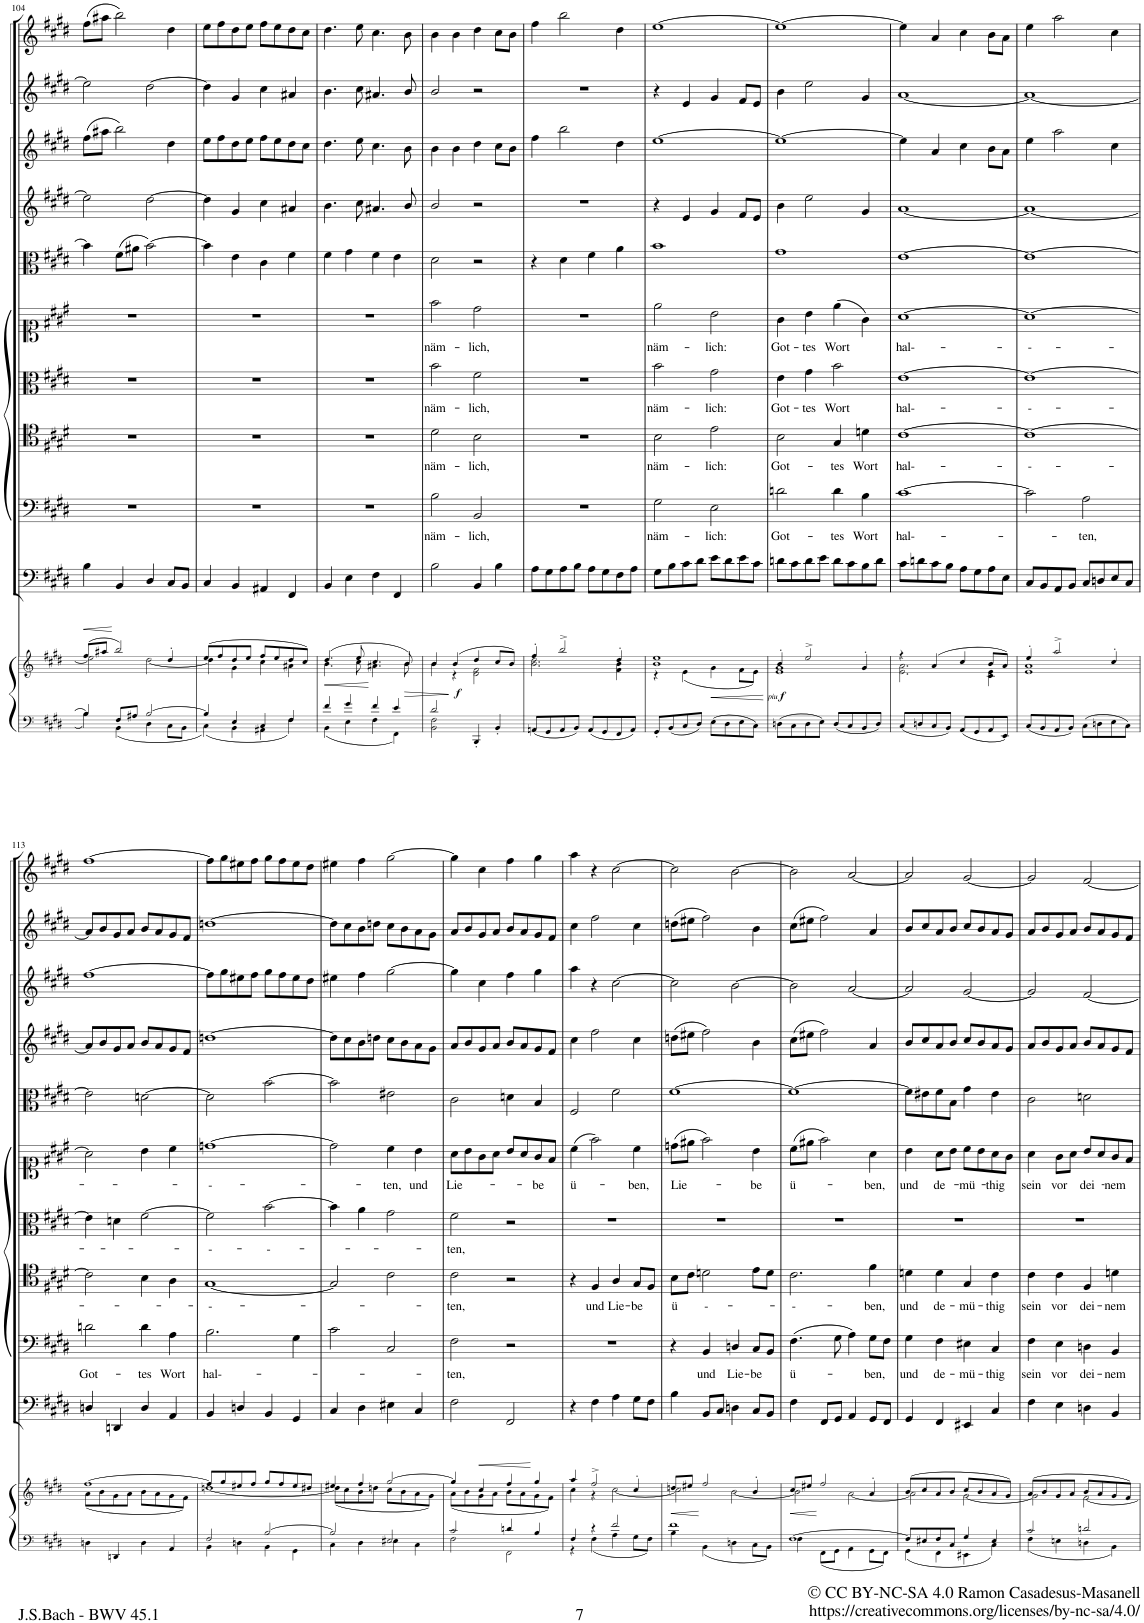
**kern	**kern	**dynam	**kern	**kern	**text	**kern	**text	**kern	**text	**kern	**text	**kern	**kern	**kern	**kern	**kern
*part11	*part11	*part11	*part10	*part9	*part9	*part8	*part8	*part7	*part7	*part6	*part6	*part5	*part4	*part3	*part2	*part1
*staff12	*staff11	*staff11/12	*staff10	*staff9	*staff9	*staff8	*staff8	*staff7	*staff7	*staff6	*staff6	*staff5	*staff4	*staff3	*staff2	*staff1
*I"Piano reduction	*	*	*I"Continuo	*I"Basso	*	*I"Tenore	*	*I"Alto	*	*I"Soprano	*	*I"Viola	*I"Violino II	*I"Violino I	*I"Flauto traverso II Oboe II	*I"Flauto traverso I Oboe I
*I'Pno	*	*	*	*	*	*	*	*	*	*	*	*	*	*	*I'Ob	*I'Ob
!!LO:PB:g=z
*clefF4	*clefG2	*	*clefF4	*clefF4	*	*clefC4	*	*clefC3	*	*clefC1	*	*clefC3	*clefG2	*clefG2	*clefG2	*clefG2
*k[f#c#g#d#]	*k[f#c#g#d#]	*	*k[f#c#g#d#]	*k[f#c#g#d#]	*	*k[f#c#g#d#]	*	*k[f#c#g#d#]	*	*k[f#c#g#d#]	*	*k[f#c#g#d#]	*k[f#c#g#d#]	*k[f#c#g#d#]	*k[f#c#g#d#]	*k[f#c#g#d#]
*M2/2	*M2/2	*	*M2/2	*M2/2	*	*M2/2	*	*M2/2	*	*M2/2	*	*M2/2	*M2/2	*M2/2	*M2/2	*M2/2
*met(c|)	*met(c|)	*	*met(c|)	*met(c|)	*	*met(c|)	*	*met(c|)	*	*met(c|)	*	*met(c|)	*met(c|)	*met(c|)	*met(c|)	*met(c|)
=104	=104	=104	=104	=104	=104	=104	=104	=104	=104	=104	=104	=104	=104	=104	=104	=104
*^	*	*	*	*	*	*	*	*	*	*	*	*	*	*	*	*
!	!	!	!LO:HP:b	!	!	!	!	!	!	!	!	!	!	!	!	!	!
*	*	*^	*	*	*	*	*	*	*	*	*	*	*	*	*	*	*
4B/]	4B\	(8ff#/L	2ee\]	<	4B\	1r	.	1r	.	1r	.	1r	.	4b\]	2ee\]	(8ff#\L	2ee\]	(8ff#\L
.	.	8aa#X/J	.	.	.	.	.	.	.	.	.	.	.	.	.	8aa#X\J	.	8aa#X\J
8F#/L	4BB\	2bb/)	.	.	4BB/	.	.	.	.	.	.	.	.	(8f#\L	.	2bb\)	.	2bb\)
8A#X/J	.	.	.	.	.	.	.	.	.	.	.	.	.	8a#X\J	.	.	.	.
[2B/	4D#\	.	[2dd#\	.	4D#/	.	.	.	.	.	.	.	.	[2b\)	[2dd#\	.	[2dd#\	.
.	8C#\L	4dd#'/	.	.	8C#/L	.	.	.	.	.	.	.	.	.	.	4dd#\	.	4dd#\
.	8BB\J	.	.	.	8BB/J	.	.	.	.	.	.	.	.	.	.	.	.	.
=105	=105	=105	=105	=105	=105	=105	=105	=105	=105	=105	=105	=105	=105	=105	=105	=105	=105	=105
4B/]	4C#\	(8ee/L	4dd#\]	.	4C#/	1r	.	1r	.	1r	.	1r	.	4b\]	4dd#\]	8ee\L	4dd#\]	8ee\L
.	.	8ff#/	.	.	.	.	.	.	.	.	.	.	.	.	.	8ff#\	.	8ff#\
4E/	4BB\	8dd#/	4g#\	.	4BB/	.	.	.	.	.	.	.	.	4e\	4g#/	8dd#\	4g#/	8dd#\
.	.	8ee/J	.	.	.	.	.	.	.	.	.	.	.	.	.	8ee\J	.	8ee\J
4C#/	4AA#X\	8ff#/L	4cc#\	.	4AA#X/	.	.	.	.	.	.	.	.	4c#\	4cc#\	8ff#\L	4cc#\	8ff#\L
.	.	8ee/	.	.	.	.	.	.	.	.	.	.	.	.	.	8ee\	.	8ee\
4F#/	4F#\	8dd#/	4a#X\	.	4FF#/	.	.	.	.	.	.	.	.	4f#\	4a#X/	8dd#\	4a#X/	8dd#\
.	.	8cc#/J)	.	.	.	.	.	.	.	.	.	.	.	.	.	8cc#\J	.	8cc#\J
=106	=106	=106	=106	=106	=106	=106	=106	=106	=106	=106	=106	=106	=106	=106	=106	=106	=106	=106
!	!	!	!	!LO:HP:b	!	!	!	!	!	!	!	!	!	!	!	!	!	!
4f#/	4BB\	(4.dd#/	4.b\	<	4BB/	1r	.	1r	.	1r	.	1r	.	4f#\	4.b\	4.dd#\	4.b\	4.dd#\
4g#/	4E\	.	.	.	4E\	.	.	.	.	.	.	.	.	4g#\	.	.	.	.
.	.	8ee/	8cc#\	.	.	.	.	.	.	.	.	.	.	.	8cc#\	8ee\	8cc#\	8ee\
4f#/	4F#\	4.cc#/	4.a#X\	[	4F#\	.	.	.	.	.	.	.	.	4f#\	4.a#X/	4.cc#\	4.a#X/	4.cc#\
4e/	4FF#\	.	.	.	4FF#/	.	.	.	.	.	.	.	.	4e\	.	.	.	.
!	!	!	!	!LO:HP:b	!	!	!	!	!	!	!	!	!	!	!	!	!	!
.	.	8b/)	8b\	>	.	.	.	.	.	.	.	.	.	.	8b/	8b\	8b/	8b\
=107	=107	=107	=107	=107	=107	=107	=107	=107	=107	=107	=107	=107	=107	=107	=107	=107	=107	=107
!	!	!	!	!	!	!	!LO:LY:b	!	!LO:LY:b	!	!LO:LY:b	!	!LO:LY:b	!	!	!	!	!
2d#/	2BB\ 2F#\	4b/	4b\	.	2B\	2B\	näm-	2d#\	näm-	2b\	näm-	2ff#\	näm-	2d#\	2b/	4b\	2b/	4b\
!	!	!	!	!LO:DY:n=1:b	!	!	!	!	!	!	!	!	!	!	!	!	!	!
.	.	(4b/	4r	[ f	.	.	.	.	.	.	.	.	.	.	.	4b\	.	4b\
!	!	!	!	!	!	!	!LO:LY:b	!	!LO:LY:b	!	!LO:LY:b	!	!LO:LY:b	!	!	!	!	!
4BBB'</	2ryy	4dd#/	2d#\ 2f#\	.	4BB/	2BB/	lich,	2B\	lich,	2f#\	lich,	2dd#\	lich,	2r	2r	4dd#\	2r	4dd#\
4BB'</	.	8cc#/L	.	.	4B\	.	.	.	.	.	.	.	.	.	.	8cc#\L	.	8cc#\L
.	.	8b/J)	.	.	.	.	.	.	.	.	.	.	.	.	.	8b\J	.	8b\J
*v	*v	*	*	*	*	*	*	*	*	*	*	*	*	*	*	*	*	*
=108	=108	=108	=108	=108	=108	=108	=108	=108	=108	=108	=108	=108	=108	=108	=108	=108	=108
8AAn/L	4ff#'/	2.b\ 2.dd#\	.	8A\L	1r	.	1r	.	1r	.	1r	.	4r	1r	4ff#\	1r	4ff#\
8GG#/	.	.	.	8G#\	.	.	.	.	.	.	.	.	.	.	.	.	.
8AA/	2bb^/	.	.	8A\	.	.	.	.	.	.	.	.	4d#\	.	2bb\	.	2bb\
8BB/J	.	.	.	8B\J	.	.	.	.	.	.	.	.	.	.	.	.	.
8AA/L	.	.	.	8A\L	.	.	.	.	.	.	.	.	4f#\	.	.	.	.
8GG#/	.	.	.	8G#\	.	.	.	.	.	.	.	.	.	.	.	.	.
8FF#/	4dd#'/	4f#\ 4b\	.	8F#\	.	.	.	.	.	.	.	.	4a\	.	4dd#\	.	4dd#\
8AA/J	.	.	.	8A\J	.	.	.	.	.	.	.	.	.	.	.	.	.
=109	=109	=109	=109	=109	=109	=109	=109	=109	=109	=109	=109	=109	=109	=109	=109	=109	=109
!	!	!	!	!	!	!LO:LY:b	!	!LO:LY:b	!	!LO:LY:b	!	!LO:LY:b	!	!	!	!	!
8GG#'/L	1b 1ee	4r	.	8G#\L	2G#\	näm-	2B\	näm-	2b\	näm-	2ee\	näm-	1b	4r	[1ee	4r	[1ee
8BB/	.	.	.	8B\	.	.	.	.	.	.	.	.	.	.	.	.	.
8C#/	.	(4e\	.	8c#\	.	.	.	.	.	.	.	.	.	4e/	.	4e/	.
8D#/J	.	.	.	8d#\J	.	.	.	.	.	.	.	.	.	.	.	.	.
!	!	!	!LO:HP:b	!	!	!LO:LY:b	!	!LO:LY:b	!	!LO:LY:b	!	!LO:LY:b	!	!	!	!	!
8E\L	.	4g#\	<	8e\L	2E\	lich:	2e\	lich:	2g#\	lich:	2b\	lich:	.	4g#/	.	4g#/	.
8D#\	.	.	.	8d#\	.	.	.	.	.	.	.	.	.	.	.	.	.
8E\	.	8f#\L	.	8e\	.	.	.	.	.	.	.	.	.	8f#/L	.	8f#/L	.
8C#\J	.	8e\J)	.	8c#\J	.	.	.	.	.	.	.	.	.	8e/J	.	8e/J	.
*	*v	*v	*	*	*	*	*	*	*	*	*	*	*	*	*	*	*
.	.	]	.	.	.	.	.	.	.	.	.	.	.	.	.	.
=110	=110	=110	=110	=110	=110	=110	=110	=110	=110	=110	=110	=110	=110	=110	=110	=110
*	*^	*	*	*	*	*	*	*	*	*	*	*	*	*	*	*
!	!	!	!LO:DY:b	!	!	!LO:LY:b	!	!LO:LY:b	!	!LO:LY:b	!	!LO:LY:b	!	!	!	!	!
!	!	!	!LO:DY:n=1:b	!	!	!	!	!	!	!	!	!	!	!	!	!	!
8Dn\L	4b'/	1e 1g#	other-dynamics f	8dn\L	2dn\	Got-	2B\	Got-	4e\	Got-	4g#\	Got-	1g#	4b\	1ee_	4b\	1ee_
8C#\	.	.	.	8c#\	.	.	.	.	.	.	.	.	.	.	.	.	.
!	!	!	!	!	!	!	!	!	!	!LO:LY:b	!	!LO:LY:b	!	!	!	!	!
8D\	2ee^/	.	.	8d\	.	.	.	.	4g#\	tes	4b\	tes	.	2ee\	.	2ee\	.
8E\J	.	.	.	8e\J	.	.	.	.	.	.	.	.	.	.	.	.	.
!	!	!	!	!	!	!LO:LY:b	!	!LO:LY:b	!	!LO:LY:b	!	!LO:LY:b	!	!	!	!	!
8D/L	.	.	.	8d\L	4d\	tes	4G#/	tes	2b\	Wort	(4ee\	Wort	.	.	.	.	.
8C#/	.	.	.	8c#\	.	.	.	.	.	.	.	.	.	.	.	.	.
!	!	!	!	!	!	!LO:LY:b	!	!LO:LY:b	!	!	!	!	!	!	!	!	!
8BB/	4g#'/	.	.	8B\	4B\	Wort	4dn\	Wort	.	.	4g#\)	.	.	4g#/	.	4g#/	.
8D/J	.	.	.	8d\J	.	.	.	.	.	.	.	.	.	.	.	.	.
=111	=111	=111	=111	=111	=111	=111	=111	=111	=111	=111	=111	=111	=111	=111	=111	=111	=111
!	!	!	!	!	!	!LO:LY:b	!	!LO:LY:b	!	!LO:LY:b	!	!LO:LY:b	!	!	!	!	!
8C#/L	4r	2.e\ 2.a\	.	8c#\L	[1c#	hal--	[1c#	hal--	[1e	hal--	[1a	hal--	[1e	[1a	4ee\]	[1a	4ee\]
8Dn/	.	.	.	8dn\	.	.	.	.	.	.	.	.	.	.	.	.	.
8C#/	(4a/	.	.	8c#\	.	.	.	.	.	.	.	.	.	.	4a/	.	4a/
8BB/J	.	.	.	8B\J	.	.	.	.	.	.	.	.	.	.	.	.	.
8AA/L	4cc#/	.	.	8A\L	.	.	.	.	.	.	.	.	.	.	4cc#\	.	4cc#\
8GG#/	.	.	.	8G#\	.	.	.	.	.	.	.	.	.	.	.	.	.
8AA/	8b/L	4c#\ 4e\	.	8A\	.	.	.	.	.	.	.	.	.	.	8b\L	.	8b\L
8EE/J	8a/J)	.	.	8E\J	.	.	.	.	.	.	.	.	.	.	8a\J	.	8a\J
=112	=112	=112	=112	=112	=112	=112	=112	=112	=112	=112	=112	=112	=112	=112	=112	=112	=112
!	!	!	!	!	!	!	!	!LO:LY:b	!	!LO:LY:b	!	!LO:LY:b	!	!	!	!	!
8C#/L	4ee'/	1e 1a	.	8C#/L	2c#\]	.	1c#_	--	1e_	--	1a_	--	1e_	1a_	4ee\	1a_	4ee\
8BB/	.	.	.	8BB/	.	.	.	.	.	.	.	.	.	.	.	.	.
8AA/	2aa^/	.	.	8AA/	.	.	.	.	.	.	.	.	.	.	2aa\	.	2aa\
8BB/J	.	.	.	8BB/J	.	.	.	.	.	.	.	.	.	.	.	.	.
!	!	!	!	!	!	!LO:LY:b	!	!	!	!	!	!	!	!	!	!	!
8C#\L	.	.	.	8C#/L	2A\	ten,	.	.	.	.	.	.	.	.	.	.	.
8Dn\	.	.	.	8Dn/	.	.	.	.	.	.	.	.	.	.	.	.	.
8E\	4cc#'/	.	.	8E/	.	.	.	.	.	.	.	.	.	.	4cc#\	.	4cc#\
8C#\J	.	.	.	8C#/J	.	.	.	.	.	.	.	.	.	.	.	.	.
!!LO:LB:g=z
=113	=113	=113	=113	=113	=113	=113	=113	=113	=113	=113	=113	=113	=113	=113	=113	=113	=113
!	!	!	!	!	!	!LO:LY:b	!	!	!	!	!	!	!	!	!	!	!
4Dn\	[1ff#	(8a\L	.	4Dn/	2dn\	Got-	2c#\]	.	4e\]	.	2a\]	.	2e\]	8a/L]	[1ff#	8a/L]	[1ff#
.	.	8b\	.	.	.	.	.	.	.	.	.	.	.	8b/	.	8b/	.
4DDn/	.	8g#\	.	4DDn/	.	.	.	.	4dn\	.	.	.	.	8g#/	.	8g#/	.
.	.	8a\J	.	.	.	.	.	.	.	.	.	.	.	8a/J	.	8a/J	.
!	!	!	!	!	!	!LO:LY:b	!	!	!	!	!	!	!	!	!	!	!
4D\	.	8b\L	.	4D/	4d\	tes	4B\	.	[2f#\	.	4b\	.	[2dn\	8b/L	.	8b/L	.
.	.	8a\	.	.	.	.	.	.	.	.	.	.	.	8a/	.	8a/	.
!	!	!	!	!	!	!LO:LY:b	!	!	!	!	!	!	!	!	!	!	!
4AA/	.	8g#\	.	4AA/	4A\	Wort	4A\	.	.	.	4cc#\	.	.	8g#/	.	8g#/	.
.	.	8f#\J)	.	.	.	.	.	.	.	.	.	.	.	8f#/J	.	8f#/J	.
=114	=114	=114	=114	=114	=114	=114	=114	=114	=114	=114	=114	=114	=114	=114	=114	=114	=114
*^	*	*	*	*	*	*	*	*	*	*	*	*	*	*	*	*	*
!	!	!	!	!	!	!	!LO:LY:b	!	!LO:LY:b	!	!LO:LY:b	!	!LO:LY:b	!	!	!	!	!
2F#/	4BB\	8ff#/L]	[1ddn	.	4BB/	2.B\	hal--	[1G#	--	2f#\]	--	[1ddn	--	2d\]	[1ddn	8ff#\L]	[1ddn	8ff#\L]
.	.	8gg#/	.	.	.	.	.	.	.	.	.	.	.	.	.	8gg#\	.	8gg#\
.	4Dn\	8ee#X/	.	.	4Dn/	.	.	.	.	.	.	.	.	.	.	8ee#X\	.	8ee#X\
.	.	8ff#/J	.	.	.	.	.	.	.	.	.	.	.	.	.	8ff#\J	.	8ff#\J
!	!	!	!	!	!	!	!	!	!	!	!LO:LY:b	!	!	!	!	!	!	!
[2B/	4BB\	8gg#/L	.	.	4BB/	.	.	.	.	[2b\	--	.	.	[2b\	.	8gg#\L	.	8gg#\L
.	.	8ff#/	.	.	.	.	.	.	.	.	.	.	.	.	.	8ff#\	.	8ff#\
.	4GG#\	8ee#/	.	.	4GG#/	4G#\	.	.	.	.	.	.	.	.	.	8ee#\	.	8ee#\
.	.	8dd#X/J	.	.	.	.	.	.	.	.	.	.	.	.	.	8dd#\J	.	8dd#\J
=115	=115	=115	=115	=115	=115	=115	=115	=115	=115	=115	=115	=115	=115	=115	=115	=115	=115	=115
2B/]	4C#\	4ee#X/	(8dd\L]	.	4C#/	2c#\	.	2G#/]	.	4b\]	.	2dd\]	.	2b\]	8dd\L]	4ee#X\	8dd\L]	4ee#X\
.	.	.	8cc#\	.	.	.	.	.	.	.	.	.	.	.	8cc#\	.	8cc#\	.
.	4D#\	4ff#/	8b\	.	4D#\	.	.	.	.	4a\	.	.	.	.	8b\	4ff#\	8b\	4ff#\
.	.	.	8ddn\J	.	.	.	.	.	.	.	.	.	.	.	8ddn\J	.	8ddn\J	.
!	!	!	!	!	!	!	!	!	!	!	!	!	!LO:LY:b	!	!	!	!	!
2E#X/	4E#\	[2gg#/	8cc#\L	.	4E#X\	2C#/	.	2c#\	.	2g#\	.	4cc#\	ten,	2e#X\	8cc#\L	[2gg#\	8cc#\L	[2gg#\
.	.	.	8b\	.	.	.	.	.	.	.	.	.	.	.	8b\	.	8b\	.
!	!	!	!	!	!	!	!	!	!	!	!	!	!LO:LY:b	!	!	!	!	!
.	4C#\	.	8a\	.	4C#/	.	.	.	.	.	.	4b\	und	.	8a\	.	8a\	.
.	.	.	8g#\J)	.	.	.	.	.	.	.	.	.	.	.	8g#\J	.	8g#\J	.
=116	=116	=116	=116	=116	=116	=116	=116	=116	=116	=116	=116	=116	=116	=116	=116	=116	=116	=116
!	!	!	!	!	!	!	!LO:LY:b	!	!LO:LY:b	!	!LO:LY:b	!	!LO:LY:b	!	!	!	!	!
2c#/	2F#\	4gg#/]	(8a\L	.	2F#\	2F#\	ten,	2c#\	ten,	2f#\	ten,	8a\L	Lie	2c#\	8a/L	4gg#\]	8a/L	4gg#\]
.	.	.	8b\	.	.	.	.	.	.	.	.	8b\	.	.	8b/	.	8b/	.
!	!	!	!	!LO:HP:b	!	!	!	!	!	!	!	!	!	!	!	!	!	!
.	.	4cc#/	8g#\	<	.	.	.	.	.	.	.	8g#\	.	.	8g#/	4cc#\	8g#/	4cc#\
.	.	.	8a\J	.	.	.	.	.	.	.	.	8a\J	.	.	8a/J	.	8a/J	.
4dn/	2FF#\	4ff#/	8b\L	.	2FF#/	2r	.	2r	.	2r	.	8b/L	.	4dn\	8b/L	4ff#\	8b/L	4ff#\
.	.	.	8a\	.	.	.	.	.	.	.	.	8a/	.	.	8a/	.	8a/	.
!	!	!	!	!	!	!	!	!	!	!	!	!	!LO:LY:b	!	!	!	!	!
4B/	.	4gg#/	8g#\	[	.	.	.	.	.	.	.	8g#/	be	4B/	8g#/	4gg#\	8g#/	4gg#\
.	.	.	8f#\J)	.	.	.	.	.	.	.	.	8f#/J	.	.	8f#/J	.	8f#/J	.
=117	=117	=117	=117	=117	=117	=117	=117	=117	=117	=117	=117	=117	=117	=117	=117	=117	=117	=117
!	!	!	!	!	!	!	!	!	!	!	!	!	!LO:LY:b	!	!	!	!	!
4F#/	4r	4aa/	4cc#\	.	4r	1r	.	4r	.	1r	.	(4cc#\	ü-	2F#/	4cc#\	4aa\	4cc#\	4aa\
!	!	!	!	!	!	!	!	!	!LO:LY:b	!	!	!	!	!	!	!	!	!
4r	4F#\	2ff#^/	4r	.	4F#\	.	.	4F#/	und	.	.	2ff#\)	.	.	2ff#\	4r	2ff#\	4r
!	!	!	!	!	!	!	!	!	!LO:LY:b	!	!	!	!	!	!	!	!	!
2f#/	4A\	.	[2cc#\	.	4A\	.	.	4A/	Lie-	.	.	.	.	2f#\	.	[2cc#\	.	[2cc#\
!	!	!	!	!	!	!	!	!	!LO:LY:b	!	!	!	!LO:LY:b	!	!	!	!	!
.	8G#\L	4cc#'/	.	.	8G#\L	.	.	8G#/L	be	.	.	4cc#\	ben,	.	4cc#\	.	4cc#\	.
.	8F#\J	.	.	.	8F#\J	.	.	8F#/J	.	.	.	.	.	.	.	.	.	.
=118	=118	=118	=118	=118	=118	=118	=118	=118	=118	=118	=118	=118	=118	=118	=118	=118	=118	=118
!	!	!	!	!LO:HP:b	!	!	!	!	!LO:LY:b	!	!	!	!LO:LY:b	!	!	!	!	!
1f#	4B\	8ddn/L	2cc#\]	<	4B\	4r	.	8B\L	ü	1r	.	(8ddn\L	Lie-	[1f#	(8ddn\L	2cc#\]	(8ddn\L	2cc#\]
.	.	8ee#X/J	.	.	.	.	.	8c#\J	.	.	.	8ee#X\J	.	.	8ee#X\J	.	8ee#X\J	.
!	!	!	!	!	!	!	!LO:LY:b	!	!LO:LY:b	!	!	!	!	!	!	!	!	!
.	4BB\	2ff#/	.	[	8BB/L	4BB/	und	2dn\	--	.	.	2ff#\)	.	.	2ff#\)	.	2ff#\)	.
.	.	.	.	.	8C#/J	.	.	.	.	.	.	.	.	.	.	.	.	.
!	!	!	!	!	!	!	!LO:LY:b	!	!	!	!	!	!	!	!	!	!	!
.	4Dn\	.	[2b\	.	4Dn\	4Dn/	Lie-	.	.	.	.	.	.	.	.	[2b\	.	[2b\
!	!	!	!	!	!	!	!LO:LY:b	!	!	!	!	!	!LO:LY:b	!	!	!	!	!
.	8C#\L	4b'/	.	.	8C#/L	8C#/L	be	8e\L	.	.	.	4b\	be	.	4b\	.	4b\	.
.	8BB\J	.	.	.	8BB/J	8BB/J	.	8d\J	.	.	.	.	.	.	.	.	.	.
=119	=119	=119	=119	=119	=119	=119	=119	=119	=119	=119	=119	=119	=119	=119	=119	=119	=119	=119
!	!	!	!	!	!	!	!LO:LY:b	!	!LO:LY:b	!	!	!	!LO:LY:b	!	!	!	!	!
[1F#	4F#\	8cc#/L	2b\]	.	4F#\	(4.F#\	ü-	2.c#\	--	1r	.	(8cc#\L	ü-	1f#_	(8cc#\L	2b\]	(8cc#\L	2b\]
.	.	8ee#X/J	.	.	.	.	.	.	.	.	.	8ee#X\J	.	.	8ee#X\J	.	8ee#X\J	.
.	8FF#\L	2ff#/	.	[	8FF#/L	.	.	.	.	.	.	2ff#\)	.	.	2ff#\)	.	2ff#\)	.
.	8GG#\J	.	.	.	8GG#/J	8G#\	.	.	.	.	.	.	.	.	.	.	.	.
.	4AA\	.	[2a\	.	4AA/	4A\)	.	.	.	.	.	.	.	.	.	[2a/	.	[2a/
!	!	!	!	!	!	!	!LO:LY:b	!	!LO:LY:b	!	!	!	!LO:LY:b	!	!	!	!	!
.	8GG#\L	4a'/	.	.	8GG#/L	8G#\L	ben,	4f#\	ben,	.	.	4a\	ben,	.	4a/	.	4a/	.
.	8FF#\J	.	.	.	8FF#/J	8F#\J	.	.	.	.	.	.	.	.	.	.	.	.
=120	=120	=120	=120	=120	=120	=120	=120	=120	=120	=120	=120	=120	=120	=120	=120	=120	=120	=120
!	!	!	!	!	!	!	!LO:LY:b	!	!LO:LY:b	!	!	!	!LO:LY:b	!	!	!	!	!
8F#/L]	4GG#\	(8b/L	2a\]	.	4GG#/	4G#\	und	4dn\	und	1r	.	4b\	und	8f#\L]	8b/L	2a/]	8b/L	2a/]
8E#X/	.	8cc#/	.	.	.	.	.	.	.	.	.	.	.	8e#X\	8cc#/	.	8cc#/	.
!	!	!	!	!	!	!	!LO:LY:b	!	!LO:LY:b	!	!	!	!LO:LY:b	!	!	!	!	!
8F#/	4FF#\	8a/	.	.	4FF#/	4F#\	de-	4d\	de-	.	.	8a\L	de	8f#\	8a/	.	8a/	.
8C#/J	.	8b/J	.	.	.	.	.	.	.	.	.	8b\J	.	8B\J	8b/J	.	8b/J	.
!	!	!	!	!	!	!	!LO:LY:b	!	!LO:LY:b	!	!	!	!LO:LY:b	!	!	!	!	!
4G#/	4EE#X\	8cc#/L	[2g#\	.	4EE#X/	4E#X\	mü-	4G#/	mü-	.	.	8cc#\L	mü	4g#\	8cc#/L	[2g#/	8cc#/L	[2g#/
.	.	8b/	.	.	.	.	.	.	.	.	.	8b\	.	.	8b/	.	8b/	.
!	!	!	!	!	!	!	!LO:LY:b	!	!LO:LY:b	!	!	!	!LO:LY:b	!	!	!	!	!
4E#/	4C#\	8a/	.	.	4C#/	4C#/	thig	4c#\	thig	.	.	8a\	thig	4e#\	8a/	.	8a/	.
.	.	8g#/J)	.	.	.	.	.	.	.	.	.	8g#\J	.	.	8g#/J	.	8g#/J	.
=121	=121	=121	=121	=121	=121	=121	=121	=121	=121	=121	=121	=121	=121	=121	=121	=121	=121	=121
!	!	!	!	!	!	!	!LO:LY:b	!	!LO:LY:b	!	!	!	!LO:LY:b	!	!	!	!	!
2c#/	4F#\	(8a/L	2g#\]	.	4F#\	4F#\	sein	4c#\	sein	1r	.	4a\	sein	2c#\	8a/L	2g#/]	8a/L	2g#/]
.	.	8b/	.	.	.	.	.	.	.	.	.	.	.	.	8b/	.	8b/	.
!	!	!	!	!	!	!	!LO:LY:b	!	!LO:LY:b	!	!	!	!LO:LY:b	!	!	!	!	!
.	4En\	8g#/	.	.	4E\	4E\	vor	4c#\	vor	.	.	8g#\L	vor	.	8g#/	.	8g#/	.
.	.	8a/J	.	.	.	.	.	.	.	.	.	8a\J	.	.	8a/J	.	8a/J	.
!	!	!	!	!	!	!	!LO:LY:b	!	!LO:LY:b	!	!	!	!LO:LY:b	!	!	!	!	!
2dn/	4Dn\	8b/L	[2f#\	.	4Dn\	4Dn\	dei-	4F#/	dei-	.	.	8b/L	dei	2dn\	8b/L	[2f#/	8b/L	[2f#/
.	.	8a/	.	.	.	.	.	.	.	.	.	8a/	.	.	8a/	.	8a/	.
!	!	!	!	!	!	!	!LO:LY:b	!	!LO:LY:b	!	!	!	!LO:LY:b	!	!	!	!	!
.	4BB\	8g#/	.	.	4BB/	4BB/	nem	4dn\	nem	.	.	8g#/	nem	.	8g#/	.	8g#/	.
.	.	8f#/J)	.	.	.	.	.	.	.	.	.	8f#/J	.	.	8f#/J	.	8f#/J	.
*v	*v	*	*	*	*	*	*	*	*	*	*	*	*	*	*	*	*	*
*	*v	*v	*	*	*	*	*	*	*	*	*	*	*	*	*	*	*
=	=	=	=	=	=	=	=	=	=	=	=	=	=	=	=	=
*-	*-	*-	*-	*-	*-	*-	*-	*-	*-	*-	*-	*-	*-	*-	*-	*-
